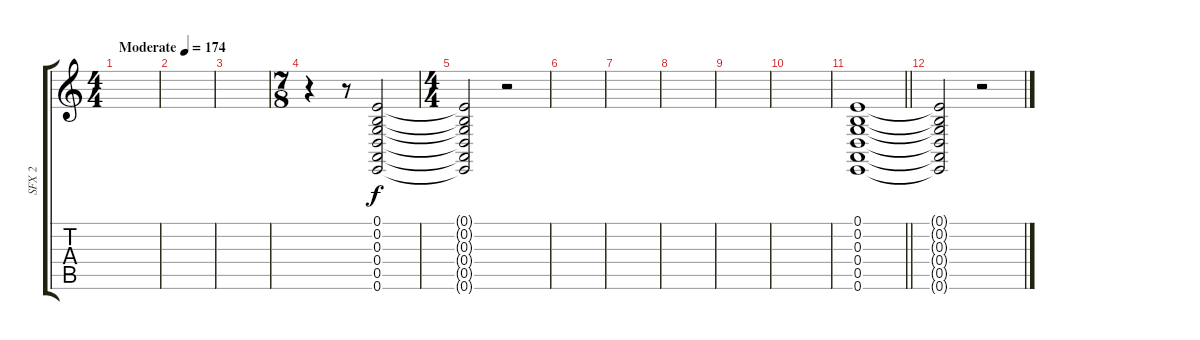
\track ("SFX 2" "SFX 2") {instrument seashore}
\staff {score tabs}
\tuning (E4 B3 G3 D3 A2 E2) {hide}
\ts (4 4)
\tempo (174 "Moderate")
\clef g2
\ks c
|
|
|
\ts (7 8)
r.4 r.8 (0.1 0.2 0.3 0.4 0.5 0.6).2 |
\ts (4 4)
(0.1{t} 0.2{t} 0.3{t} 0.4{t} 0.5{t} 0.6{t}).2 r.2 |
|
|
|
|
|
\barLineRight lightlight
(0.1 0.2 0.3 0.4 0.5 0.6).1 |
(0.1{t} 0.2{t} 0.3{t} 0.4{t} 0.5{t} 0.6{t}).2 r.2
